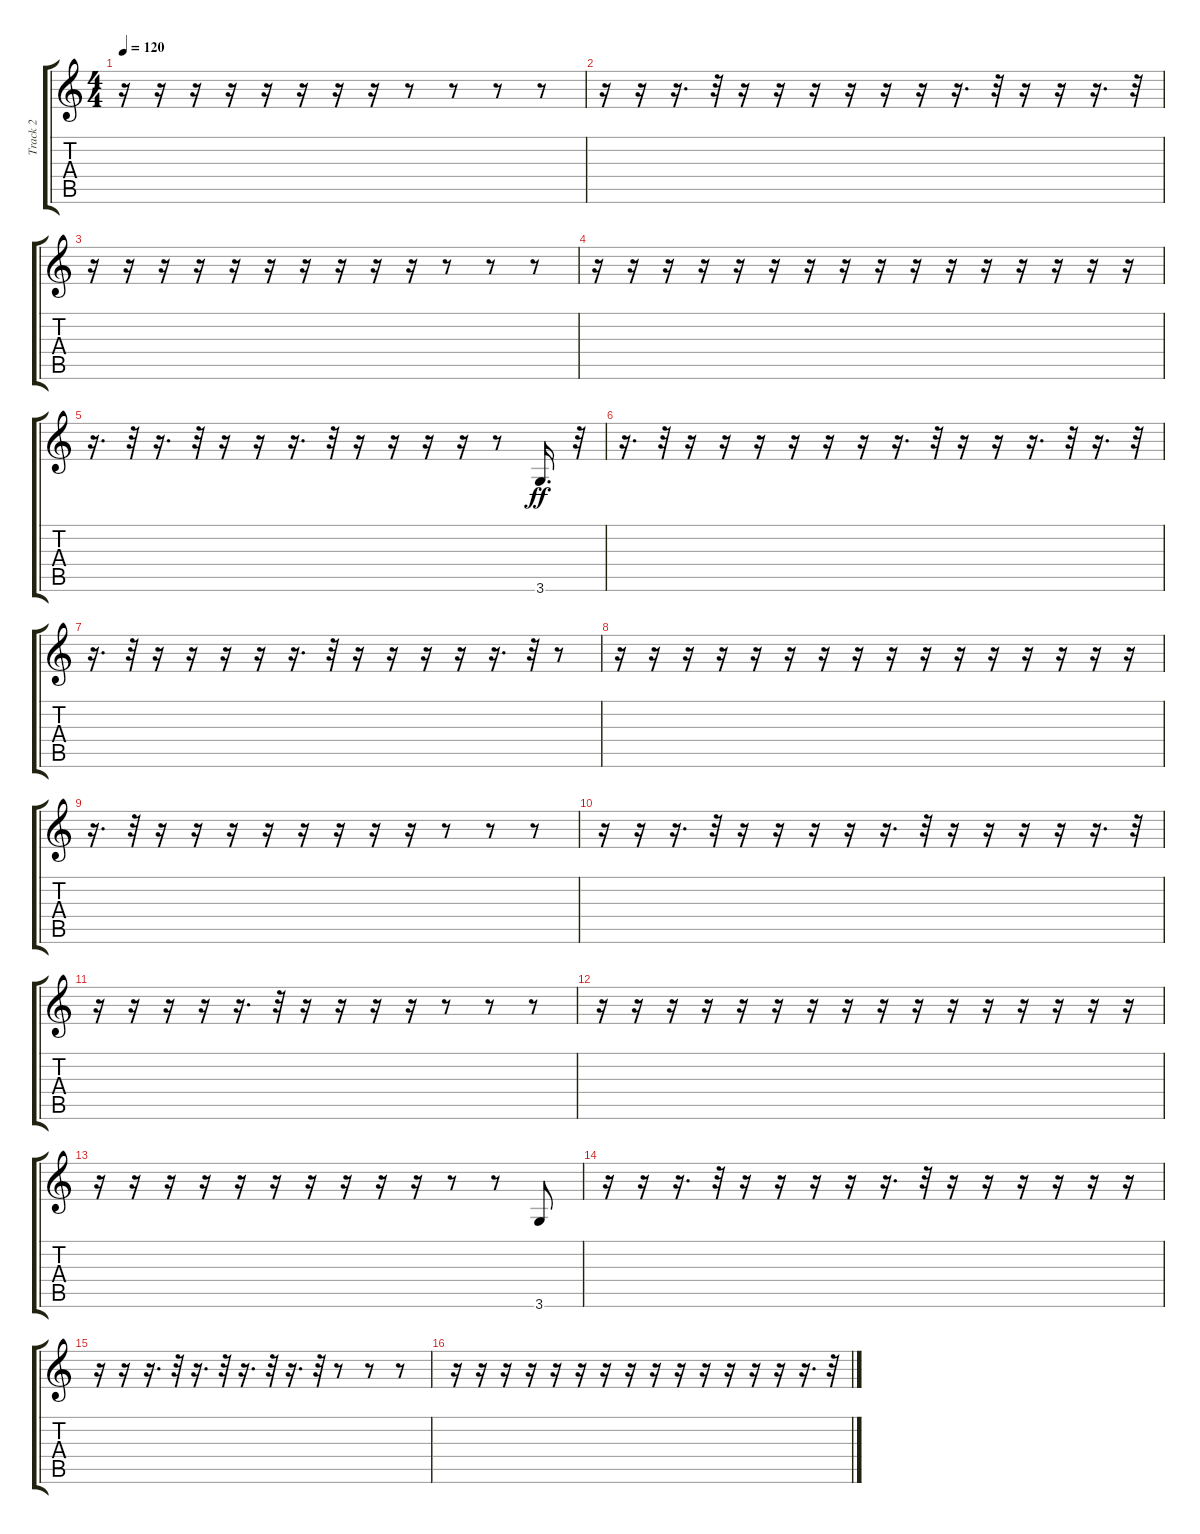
\track ("Track 2" "Track 2") {instrument electricbassfinger}
\staff {score tabs}
\tuning (E4 B3 G3 D3 A2 E2) {hide}
\ts (4 4)
\tempo 120
\clef g2
\ks c
r.16{dy ff} r.16 r.16 r.16 r.16 r.16 r.16 r.16 r.8 r.8 r.8 r.8 |
r.16 r.16 r.16{d} r.32 r.16 r.16 r.16 r.16 r.16 r.16 r.16{d} r.32 r.16 r.16 r.16{d} r.32 |
r.16 r.16 r.16 r.16 r.16 r.16 r.16 r.16 r.16 r.16 r.8 r.8 r.8 |
r.16 r.16 r.16 r.16 r.16 r.16 r.16 r.16 r.16 r.16 r.16 r.16 r.16 r.16 r.16 r.16 |
r.16{d} r.32 r.16{d} r.32 r.16 r.16 r.16{d} r.32 r.16 r.16 r.16 r.16 r.8 3.6.16{d} r.32 |
r.16{d} r.32 r.16 r.16 r.16 r.16 r.16 r.16 r.16{d} r.32 r.16 r.16 r.16{d} r.32 r.16{d} r.32 |
r.16{d} r.32 r.16 r.16 r.16 r.16 r.16{d} r.32 r.16 r.16 r.16 r.16 r.16{d} r.32 r.8 |
r.16 r.16 r.16 r.16 r.16 r.16 r.16 r.16 r.16 r.16 r.16 r.16 r.16 r.16 r.16 r.16 |
r.16{d} r.32 r.16 r.16 r.16 r.16 r.16 r.16 r.16 r.16 r.8 r.8 r.8 |
r.16 r.16 r.16{d} r.32 r.16 r.16 r.16 r.16 r.16{d} r.32 r.16 r.16 r.16 r.16 r.16{d} r.32 |
r.16 r.16 r.16 r.16 r.16{d} r.32 r.16 r.16 r.16 r.16 r.8 r.8 r.8 |
r.16 r.16 r.16 r.16 r.16 r.16 r.16 r.16 r.16 r.16 r.16 r.16 r.16 r.16 r.16 r.16 |
r.16 r.16 r.16 r.16 r.16 r.16 r.16 r.16 r.16 r.16 r.8 r.8 3.6.8 |
r.16 r.16 r.16{d} r.32 r.16 r.16 r.16 r.16 r.16{d} r.32 r.16 r.16 r.16 r.16 r.16 r.16 |
r.16 r.16 r.16{d} r.32 r.16{d} r.32 r.16{d} r.32 r.16{d} r.32 r.8 r.8 r.8 |
r.16 r.16 r.16 r.16 r.16 r.16 r.16 r.16 r.16 r.16 r.16 r.16 r.16 r.16 r.16{d} r.32
